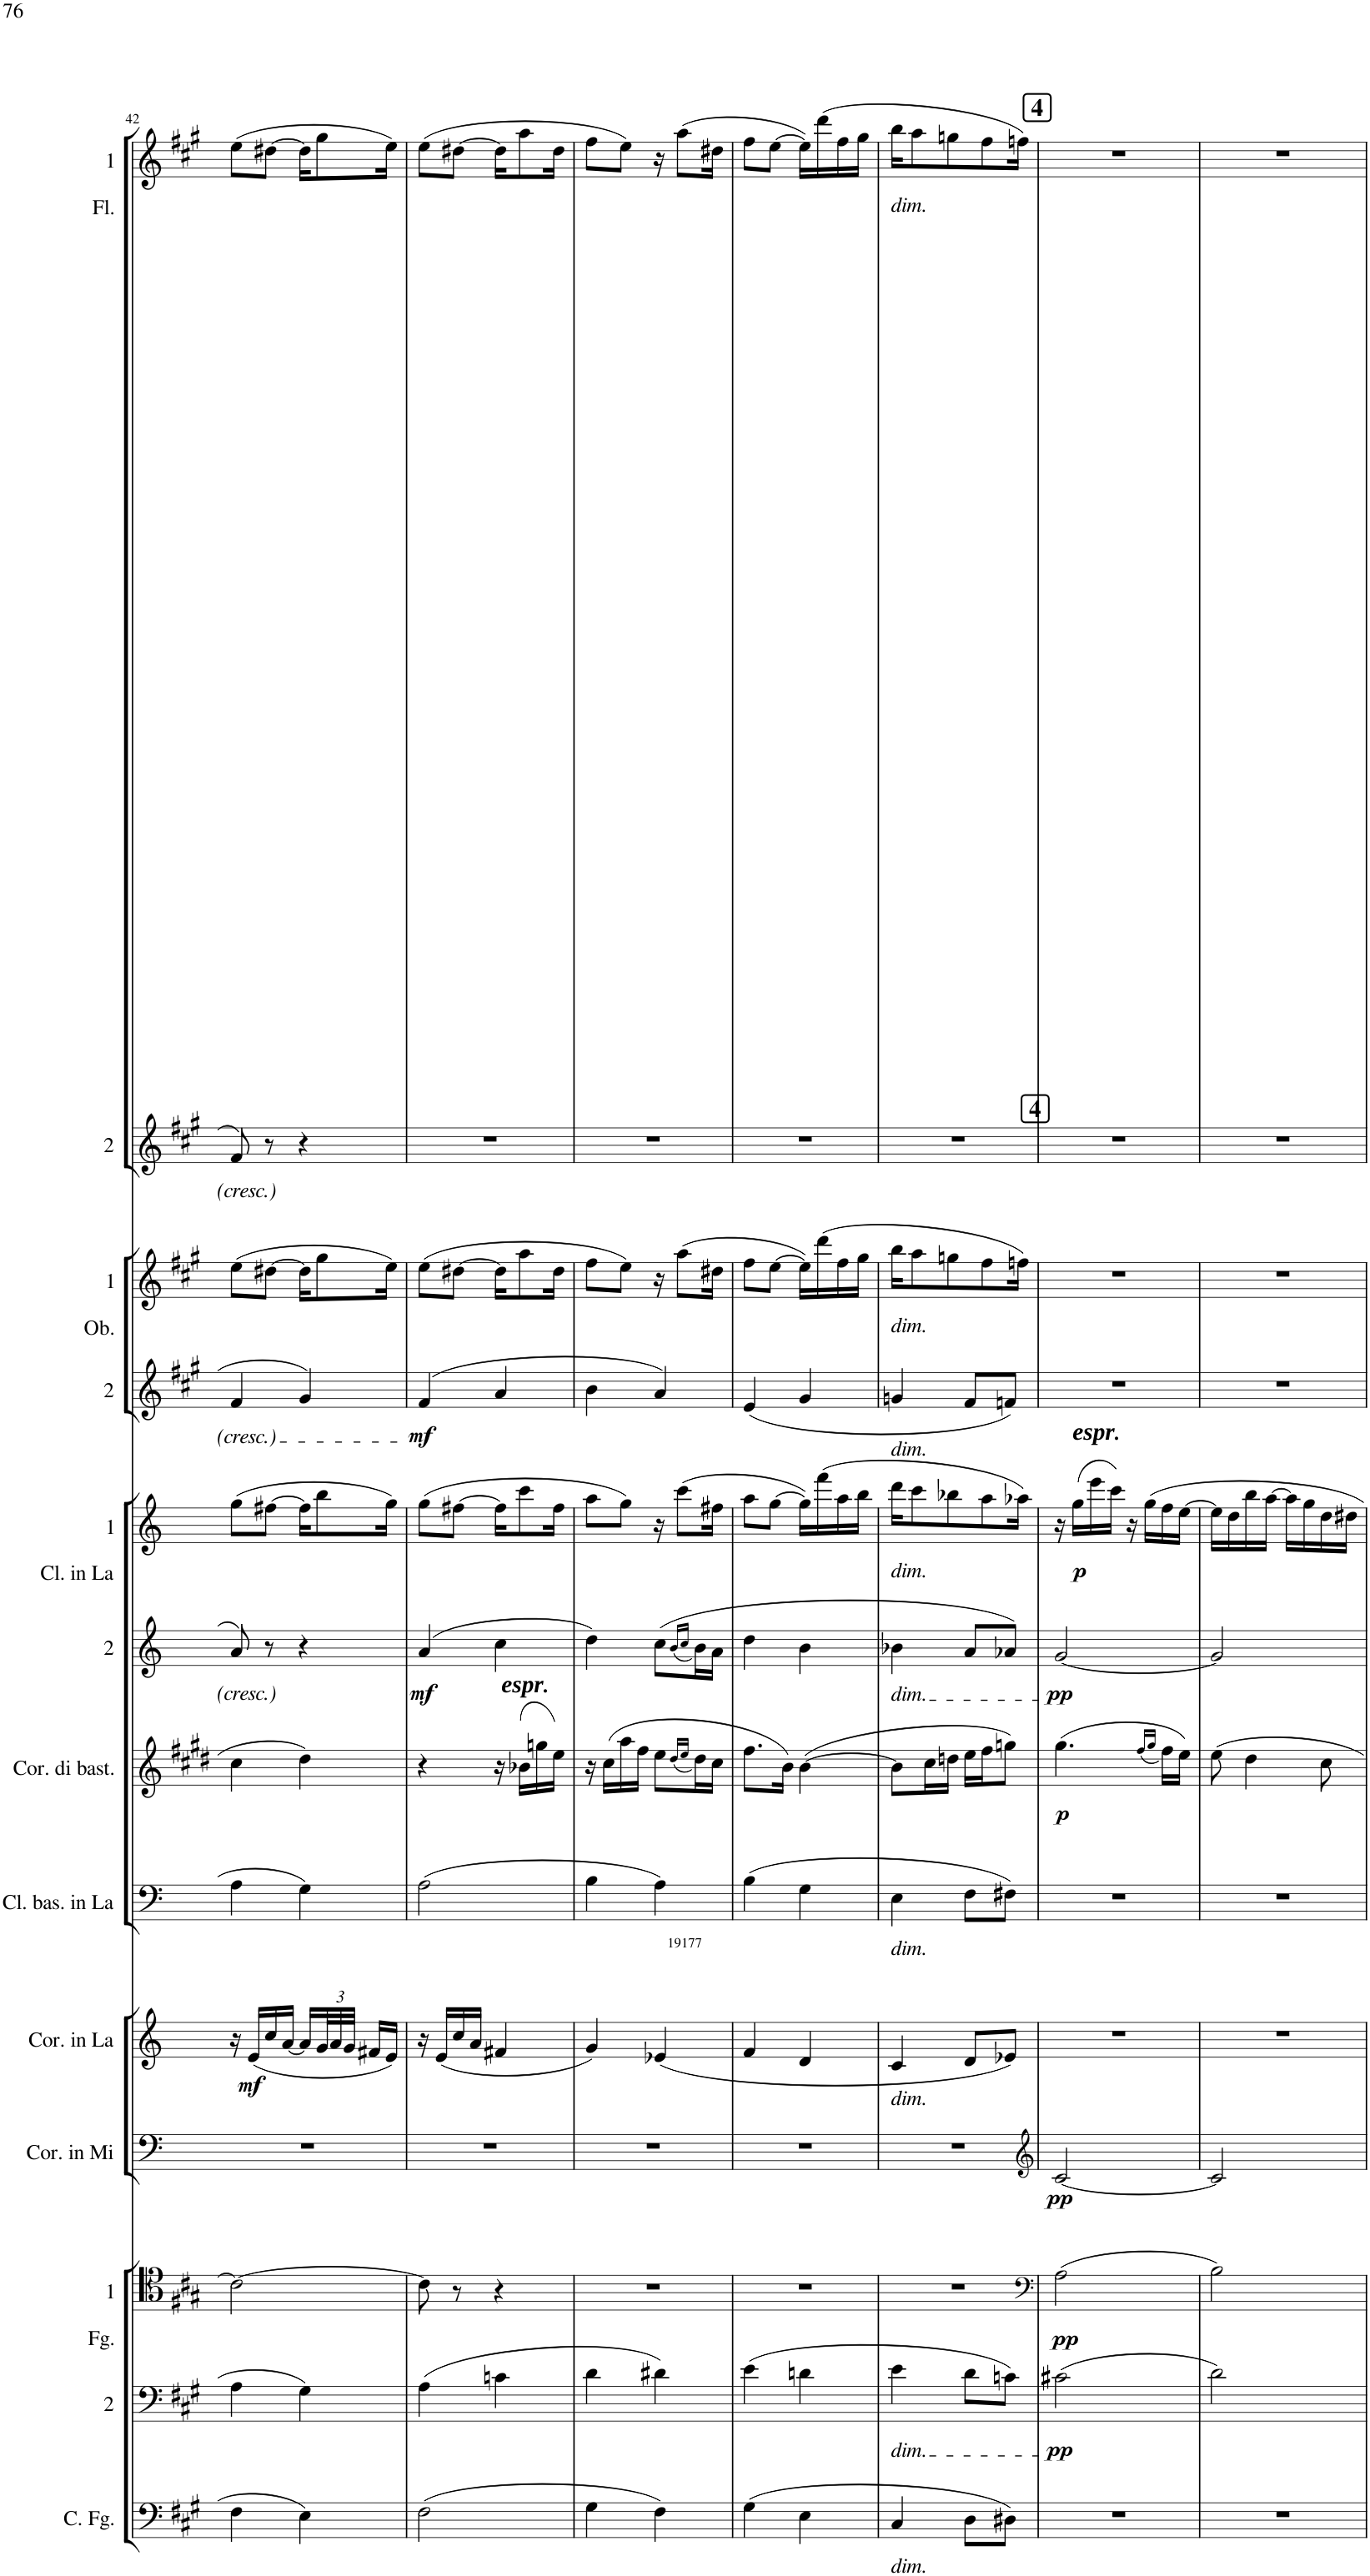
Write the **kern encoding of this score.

**kern	**kern	**dynam	**kern	**dynam	**kern	**dynam	**kern	**dynam	**kern	**kern	**dynam	**kern	**dynam	**kern	**dynam	**kern	**dynam	**kern	**kern	**kern
*part13	*part12	*part12	*part11	*part11	*part10	*part10	*part9	*part9	*part8	*part7	*part7	*part6	*part6	*part5	*part5	*part4	*part4	*part3	*part2	*part1
*staff13	*staff12	*staff12	*staff11	*staff11	*staff10	*staff10	*staff9	*staff9	*staff8	*staff7	*staff7	*staff6	*staff6	*staff5	*staff5	*staff4	*staff4	*staff3	*staff2	*staff1
*I"Contrafagotto	*I"2	*	*I"1  Fagotti	*	*I"Corno in Mi	*	*I"Corno in La	*	*I"Clarinetto basso in La	*I"Corno di bassetto	*	*I"2	*	*I"1  Clarinetti in La	*	*I"2	*	*I"1  Oboi	*I"2	*I"1  Flauti
*I'C. Fg.	*	*	*I'1  Fg.	*	*I'Cor. in Mi	*	*I'Cor. in La	*	*I'Cl. bas. in La	*I'Cor. di bast.	*	*	*	*I'1  Cl. in La	*	*	*	*I'1  Ob.	*	*I'1  Fl.
!!LO:PB:g=z
*clefF4	*clefF4	*	*clefC4	*	*clefF4	*	*clefG2	*	*clefF4	*clefG2	*	*clefG2	*	*clefG2	*	*clefG2	*	*clefG2	*clefG2	*clefG2
*Trd7c12	*	*	*	*	*Trd5c8	*	*Trd2c3	*	*Trd2c3	*Trd4c7	*	*Trd2c3	*	*Trd2c3	*	*	*	*	*	*
*k[f#c#g#]	*k[f#c#g#]	*	*k[f#c#g#]	*	*k[]	*	*k[]	*	*k[]	*k[f#c#g#d#]	*	*k[]	*	*k[]	*	*k[f#c#g#]	*	*k[f#c#g#]	*k[f#c#g#]	*k[f#c#g#]
*M4/8	*M4/8	*	*M4/8	*	*M4/8	*	*M4/8	*	*M4/8	*M4/8	*	*M4/8	*	*M4/8	*	*M4/8	*	*M4/8	*M4/8	*M4/8
=42	=42	=42	=42	=42	=42	=42	=42	=42	=42	=42	=42	=42	=42	=42	=42	=42	=42	=42	=42	=42
4F#\	4A\	.	2c#\_	.	2r	.	16r	.	4A\	4cc#\	.	8a/	.	(8gg\L	.	4f#/	.	(8ee\L	8f#/	(8ee\L
!	!	!	!	!	!	!	!	!LO:DY:b	!	!	!	!	!	!	!	!	!	!	!	!
.	.	.	.	.	.	.	(16e/LL	mf	.	.	.	.	.	.	.	.	.	.	.	.
.	.	.	.	.	.	.	16cc/	.	.	.	.	8r	.	[8ff#X\J	.	.	.	[8dd#X\J	8r	[8dd#X\J
.	.	.	.	.	.	.	[16a/JJ	.	.	.	.	.	.	.	.	.	.	.	.	.
4E\	4G#\	.	.	.	.	.	16a/LL]	.	4G\	4dd#\	.	4r	.	16ff#\KL]	.	4g#/	.	16dd#\KL]	4r	16dd#\KL]
*	*	*	*	*	*	*	*Xbrackettup	*	*	*	*	*	*	*	*	*	*	*	*	*
.	.	.	.	.	.	.	48g/L	.	.	.	.	.	.	8bb\	.	.	.	8gg#\	.	8gg#\
.	.	.	.	.	.	.	48a/	.	.	.	.	.	.	.	.	.	.	.	.	.
.	.	.	.	.	.	.	48g/JJJ	.	.	.	.	.	.	.	.	.	.	.	.	.
.	.	.	.	.	.	.	16f#X/LL	.	.	.	.	.	.	.	.	.	.	.	.	.
.	.	.	.	.	.	.	16e/JJ)	.	.	.	.	.	.	16gg\Jk)	.	.	.	16ee\Jk)	.	16ee\Jk)
=43	=43	=43	=43	=43	=43	=43	=43	=43	=43	=43	=43	=43	=43	=43	=43	=43	=43	=43	=43	=43
!	!	!	!	!	!	!	!	!	!	!	!	!	!LO:DY:b	!	!	!	!LO:DY:b	!	!	!
(2F#\	(4A\	.	8c#\]	.	2r	.	16r	.	(2A\	4r	.	(4a/	mf	(8gg\L	.	(4f#/	mf	(8ee\L	2r	(8ee\L
.	.	.	.	.	.	.	(16e/LL	.	.	.	.	.	.	.	.	.	.	.	.	.
.	.	.	8r	.	.	.	16cc/	.	.	.	.	.	.	[8ff#X\J	.	.	.	[8dd#X\J	.	[8dd#X\J
.	.	.	.	.	.	.	16a/JJ	.	.	.	.	.	.	.	.	.	.	.	.	.
.	4cn\	.	4r	.	.	.	4f#X/	.	.	16r	.	4cc\	.	16ff#\KL]	.	4a/	.	16dd#\KL]	.	16dd#\KL]
!	!	!	!	!	!	!	!	!	!	!LO:TX:a:Bi:t=espr	!	!	!	!	!	!	!	!	!	!
!	!	!	!	!	!	!	!	!	!	!LO:TX:a:t=.	!	!	!	!	!	!	!	!	!	!
.	.	.	.	.	.	.	.	.	.	(16b-X\LL	.	.	.	8ccc\	.	.	.	8aa\	.	8aa\
.	.	.	.	.	.	.	.	.	.	16ggn\	.	.	.	.	.	.	.	.	.	.
.	.	.	.	.	.	.	.	.	.	16ee\JJ)	.	.	.	16ff#\Jk	.	.	.	16dd#\Jk	.	16dd#\Jk
=44	=44	=44	=44	=44	=44	=44	=44	=44	=44	=44	=44	=44	=44	=44	=44	=44	=44	=44	=44	=44
4G#\	4d\	.	2r	.	2r	.	4g/)	.	4B\	16r	.	4dd\)	.	8aa\L	.	4b\	.	8ff#\L	2r	8ff#\L
.	.	.	.	.	.	.	.	.	.	(16cc#\LL	.	.	.	.	.	.	.	.	.	.
.	.	.	.	.	.	.	.	.	.	16aa\	.	.	.	8gg\J)	.	.	.	8ee\J)	.	8ee\J)
.	.	.	.	.	.	.	.	.	.	16ff#\JJ	.	.	.	.	.	.	.	.	.	.
4F#\)	4d#X\)	.	.	.	.	.	(4e-X/	.	4A\)	8ee\L	.	(8cc\L	.	16r	.	4a/)	.	16r	.	16r
.	.	.	.	.	.	.	.	.	.	.	.	.	.	(8ccc\L	.	.	.	(8aa\L	.	(8aa\L
.	.	.	.	.	.	.	.	.	.	(16qdd#/LL	.	(16qb/LL	.	.	.	.	.	.	.	.
.	.	.	.	.	.	.	.	.	.	16qee/JJ	.	16qcc/JJ	.	.	.	.	.	.	.	.
.	.	.	.	.	.	.	.	.	.	16dd#\L)	.	16b\L)	.	.	.	.	.	.	.	.
.	.	.	.	.	.	.	.	.	.	16cc#\JJ	.	16a\JJ	.	16ff#X\Jk	.	.	.	16dd#X\Jk	.	16dd#X\Jk
=45	=45	=45	=45	=45	=45	=45	=45	=45	=45	=45	=45	=45	=45	=45	=45	=45	=45	=45	=45	=45
(4G#\	(4e\	.	2r	.	2r	.	4f/	.	(4B\	8.ff#\L	.	4dd\	.	8aa\L	.	(4e/	.	8ff#\L	2r	8ff#\L
.	.	.	.	.	.	.	.	.	.	.	.	.	.	[8gg\J	.	.	.	[8ee\J	.	[8ee\J
.	.	.	.	.	.	.	.	.	.	16b\Jk)	.	.	.	.	.	.	.	.	.	.
4E\	4dn\	.	.	.	.	.	4d/	.	4G\	([4b\	.	4b\	.	16gg\LL])	.	4g#/	.	16ee\LL])	.	16ee\LL])
.	.	.	.	.	.	.	.	.	.	.	.	.	.	(16fff\	.	.	.	(16ddd\	.	(16ddd\
.	.	.	.	.	.	.	.	.	.	.	.	.	.	16aa\	.	.	.	16ff#\	.	16ff#\
.	.	.	.	.	.	.	.	.	.	.	.	.	.	16bb\JJ	.	.	.	16gg#\JJ	.	16gg#\JJ
=46	=46	=46	=46	=46	=46	=46	=46	=46	=46	=46	=46	=46	=46	=46	=46	=46	=46	=46	=46	=46
!	!	!	!	!	!	!	!	!	!	!	!	!	!	!	!	!	!	!	!	!LO:TX:b:i:t=dim.
!	!	!	!	!	!	!	!	!	!	!	!	!	!	!	!	!	!	!LO:TX:b:i:t=dim.	!	!
!	!	!	!	!	!	!	!	!	!	!	!	!	!	!	!	!LO:TX:b:i:t=dim.	!	!	!	!
!	!	!	!	!	!	!	!	!	!	!	!	!	!	!LO:TX:b:i:t=dim.	!	!	!	!	!	!
!	!	!	!	!	!	!	!	!	!	!	!	!LO:TX:b:i:t=dim.	!	!	!	!	!	!	!	!
!	!	!	!	!	!	!	!	!	!LO:TX:b:i:t=dim.	!	!	!	!	!	!	!	!	!	!	!
!	!	!	!	!	!	!	!LO:TX:b:i:t=dim.	!	!	!	!	!	!	!	!	!	!	!	!	!
!	!LO:TX:b:i:t=dim.	!	!	!	!	!	!	!	!	!	!	!	!	!	!	!	!	!	!	!
!LO:TX:b:i:t=dim.	!	!	!	!	!	!	!	!	!	!	!	!	!	!	!	!	!	!	!	!
4C#/	4e\	.	2r	.	2r	.	4c/	.	4E\	8b\L]	.	4b-X\	.	16ddd\KL	.	4gn/	.	16bb\KL	2r	16bb\KL
.	.	.	.	.	.	.	.	.	.	.	.	.	.	8ccc\	.	.	.	8aa\	.	8aa\
.	.	.	.	.	.	.	.	.	.	16cc#\L	.	.	.	.	.	.	.	.	.	.
.	.	.	.	.	.	.	.	.	.	16ddn\JJ	.	.	.	8bb-X\	.	.	.	8ggn\	.	8ggn\
8D\L	8d\L	.	.	.	.	.	8d/L	.	8F\L	16ee\LL	.	8a/L	.	.	.	8f#/L	.	.	.	.
.	.	.	.	.	.	.	.	.	.	16ff#\J	.	.	.	8aa\	.	.	.	8ff#\	.	8ff#\
8D#X\J)	8cn\J)	.	.	.	.	.	8e-X/J)	.	8F#X\J)	8ggn\J)	.	8a-X/J)	.	.	.	8fn/J)	.	.	.	.
.	.	.	.	.	.	.	.	.	.	.	.	.	.	16aa-X\Jk)	.	.	.	16ffn\Jk)	.	16ffn\Jk)
=47	=47	=47	=47	=47	=47	=47	=47	=47	=47	=47	=47	=47	=47	=47	=47	=47	=47	=47	=47	=47
!!LO:REH:place=s1:a:B:cj:fs=14:t=4
!!LO:REH:place=s1:b:B:cj:fs=14:t=4
*	*	*	*clefF4	*	*clefG2	*	*	*	*	*	*	*	*	*	*	*	*	*	*	*
!	!	!LO:DY:b	!	!LO:DY:b	!	!LO:DY:b	!	!	!	!	!LO:DY:b	!	!LO:DY:b	!	!	!	!	!	!	!
2r	(2c#X\	pp	(2A\	pp	[2c/	pp	2r	.	2r	(4.gg#\	p	[2g/	pp	16r	.	2r	.	2r	2r	2r
!	!	!	!	!	!	!	!	!	!	!	!	!	!	!LO:TX:a:Bi:t=espr	!	!	!	!	!	!
!	!	!	!	!	!	!	!	!	!	!	!	!	!	!LO:TX:a:t=.	!	!	!	!	!	!
!	!	!	!	!	!	!	!	!	!	!	!	!	!	!	!LO:DY:b	!	!	!	!	!
.	.	.	.	.	.	.	.	.	.	.	.	.	.	(16gg\LL	p	.	.	.	.	.
.	.	.	.	.	.	.	.	.	.	.	.	.	.	16eee\	.	.	.	.	.	.
.	.	.	.	.	.	.	.	.	.	.	.	.	.	16ccc\JJ)	.	.	.	.	.	.
.	.	.	.	.	.	.	.	.	.	.	.	.	.	16r	.	.	.	.	.	.
.	.	.	.	.	.	.	.	.	.	.	.	.	.	16gg\LL	.	.	.	.	.	.
.	.	.	.	.	.	.	.	.	.	(16qff#/LL	.	.	.	.	.	.	.	.	.	.
.	.	.	.	.	.	.	.	.	.	16qgg#/JJ	.	.	.	.	.	.	.	.	.	.
.	.	.	.	.	.	.	.	.	.	16ff#\LL)	.	.	.	16ff\	.	.	.	.	.	.
.	.	.	.	.	.	.	.	.	.	16ee\JJ)	.	.	.	[16ee\JJ	.	.	.	.	.	.
=48	=48	=48	=48	=48	=48	=48	=48	=48	=48	=48	=48	=48	=48	=48	=48	=48	=48	=48	=48	=48
2r	2d\)	.	2B\)	.	2c/]	.	2r	.	2r	8ee\	.	2g/]	.	16ee\LL]	.	2r	.	2r	2r	2r
.	.	.	.	.	.	.	.	.	.	.	.	.	.	16dd\	.	.	.	.	.	.
.	.	.	.	.	.	.	.	.	.	4dd#\	.	.	.	16bb\	.	.	.	.	.	.
.	.	.	.	.	.	.	.	.	.	.	.	.	.	[16aa\JJ	.	.	.	.	.	.
.	.	.	.	.	.	.	.	.	.	.	.	.	.	16aa\LL]	.	.	.	.	.	.
.	.	.	.	.	.	.	.	.	.	.	.	.	.	16gg\	.	.	.	.	.	.
.	.	.	.	.	.	.	.	.	.	8cc#\	.	.	.	16dd\	.	.	.	.	.	.
.	.	.	.	.	.	.	.	.	.	.	.	.	.	16dd#X\JJ	.	.	.	.	.	.
=	=	=	=	=	=	=	=	=	=	=	=	=	=	=	=	=	=	=	=	=
*-	*-	*-	*-	*-	*-	*-	*-	*-	*-	*-	*-	*-	*-	*-	*-	*-	*-	*-	*-	*-
